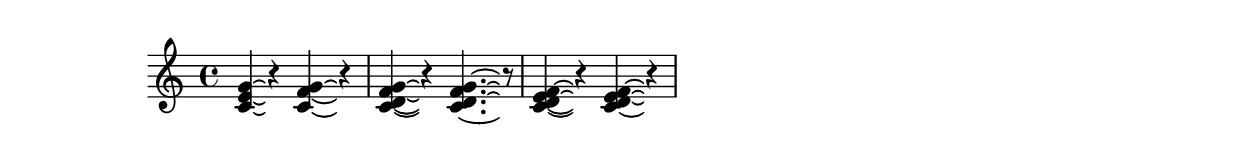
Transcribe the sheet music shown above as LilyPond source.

%% DO NOT EDIT this file manually; it is automatically
%% generated from LSR http://lsr.dsi.unimi.it
%% Make any changes in LSR itself, or in Documentation/snippets/new/ ,
%% and then run scripts/auxiliar/makelsr.py
%%
%% This file is in the public domain.
\version "2.12.2"

\header {
  lsrtags = "expressive-marks, keyboards, fretted-strings"

  texidoc = "
Laissez vibrer ties have a fixed size. Their formatting can be tuned
using @code{'tie-configuration}.

"
  doctitle = "Laissez vibrer ties"
} % begin verbatim

\relative c' {
  <c e g>4\laissezVibrer r <c f g>\laissezVibrer r
  <c d f g>4\laissezVibrer r <c d f g>4.\laissezVibrer r8

  <c d e f>4\laissezVibrer r
  \override LaissezVibrerTieColumn #'tie-configuration
     = #`((-7 . ,DOWN)
          (-5 . ,DOWN)
          (-3 . ,UP)
          (-1 . ,UP))
  <c d e f>4\laissezVibrer r
}

